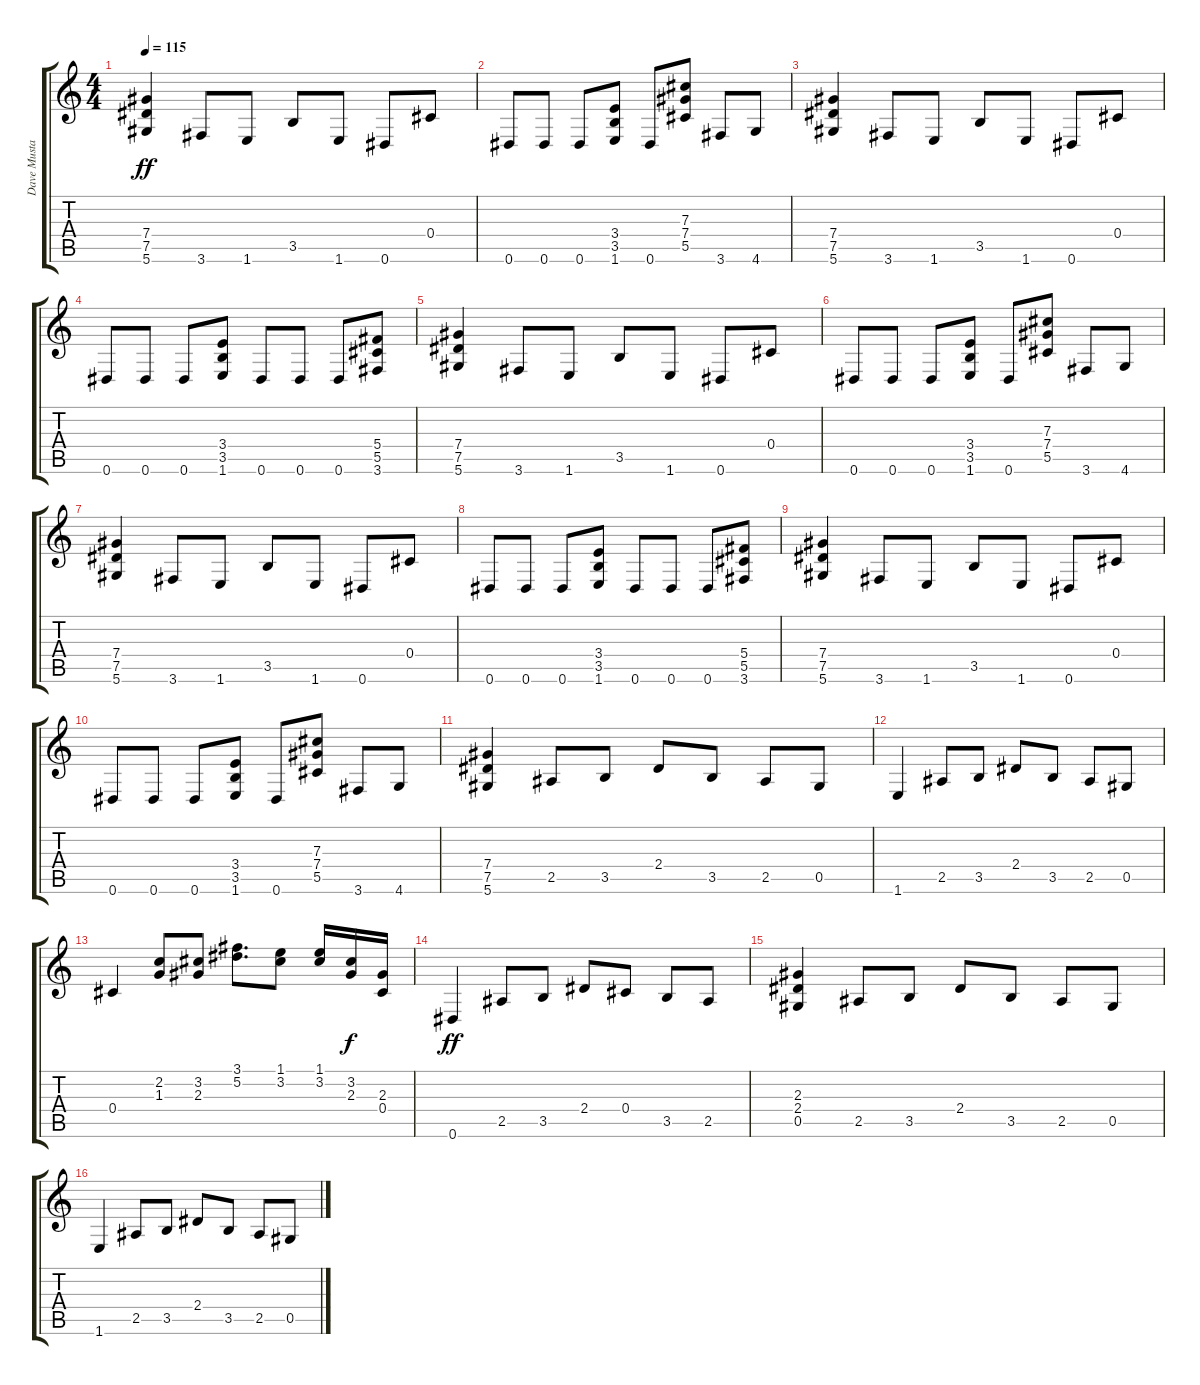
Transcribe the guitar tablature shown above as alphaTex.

\track ("Dave Mustaine" "Dave Musta") {instrument distortionguitar}
\staff {score tabs}
\tuning (Eb4 Bb3 Gb3 Db3 Ab2 Eb2) {hide}
\ts (4 4)
\tempo 115
\clef g2
\ks c
(7.4 7.5 5.6).4{dy ff} 3.6.8 1.6.8 3.5.8 1.6.8 0.6.8 0.4.8 |
0.6.8 0.6.8 0.6.8 (3.4 3.5 1.6).8 0.6.8 (7.3 7.4 5.5).8 3.6.8 4.6.8 |
(7.4 7.5 5.6).4 3.6.8 1.6.8 3.5.8 1.6.8 0.6.8 0.4.8 |
0.6.8 0.6.8 0.6.8 (3.4 3.5 1.6).8 0.6.8 0.6.8 0.6.8 (5.4 5.5 3.6).8 |
(7.4 7.5 5.6).4 3.6.8 1.6.8 3.5.8 1.6.8 0.6.8 0.4.8 |
0.6.8 0.6.8 0.6.8 (3.4 3.5 1.6).8 0.6.8 (7.3 7.4 5.5).8 3.6.8 4.6.8 |
(7.4 7.5 5.6).4 3.6.8 1.6.8 3.5.8 1.6.8 0.6.8 0.4.8 |
0.6.8 0.6.8 0.6.8 (3.4 3.5 1.6).8 0.6.8 0.6.8 0.6.8 (5.4 5.5 3.6).8 |
(7.4 7.5 5.6).4 3.6.8 1.6.8 3.5.8 1.6.8 0.6.8 0.4.8 |
0.6.8 0.6.8 0.6.8 (3.4 3.5 1.6).8 0.6.8 (7.3 7.4 5.5).8 3.6.8 4.6.8 |
(7.4 7.5 5.6).4 2.5.8 3.5.8 2.4.8 3.5.8 2.5.8 0.5.8 |
1.6.4 2.5.8 3.5.8 2.4.8 3.5.8 2.5.8 0.5.8 |
0.4.4 (2.2 1.3).8 (3.2 2.3).8 (3.1 5.2).8{d} (1.1 3.2).8 (1.1 3.2).16 (3.2 2.3).16{dy f} (2.3 0.4).16 |
0.6.4{dy ff} 2.5.8 3.5.8 2.4.8 0.4.8 3.5.8 2.5.8 |
(2.3 2.4 0.5).4 2.5.8 3.5.8 2.4.8 3.5.8 2.5.8 0.5.8 |
1.6.4 2.5.8 3.5.8 2.4.8 3.5.8 2.5.8 0.5.8
